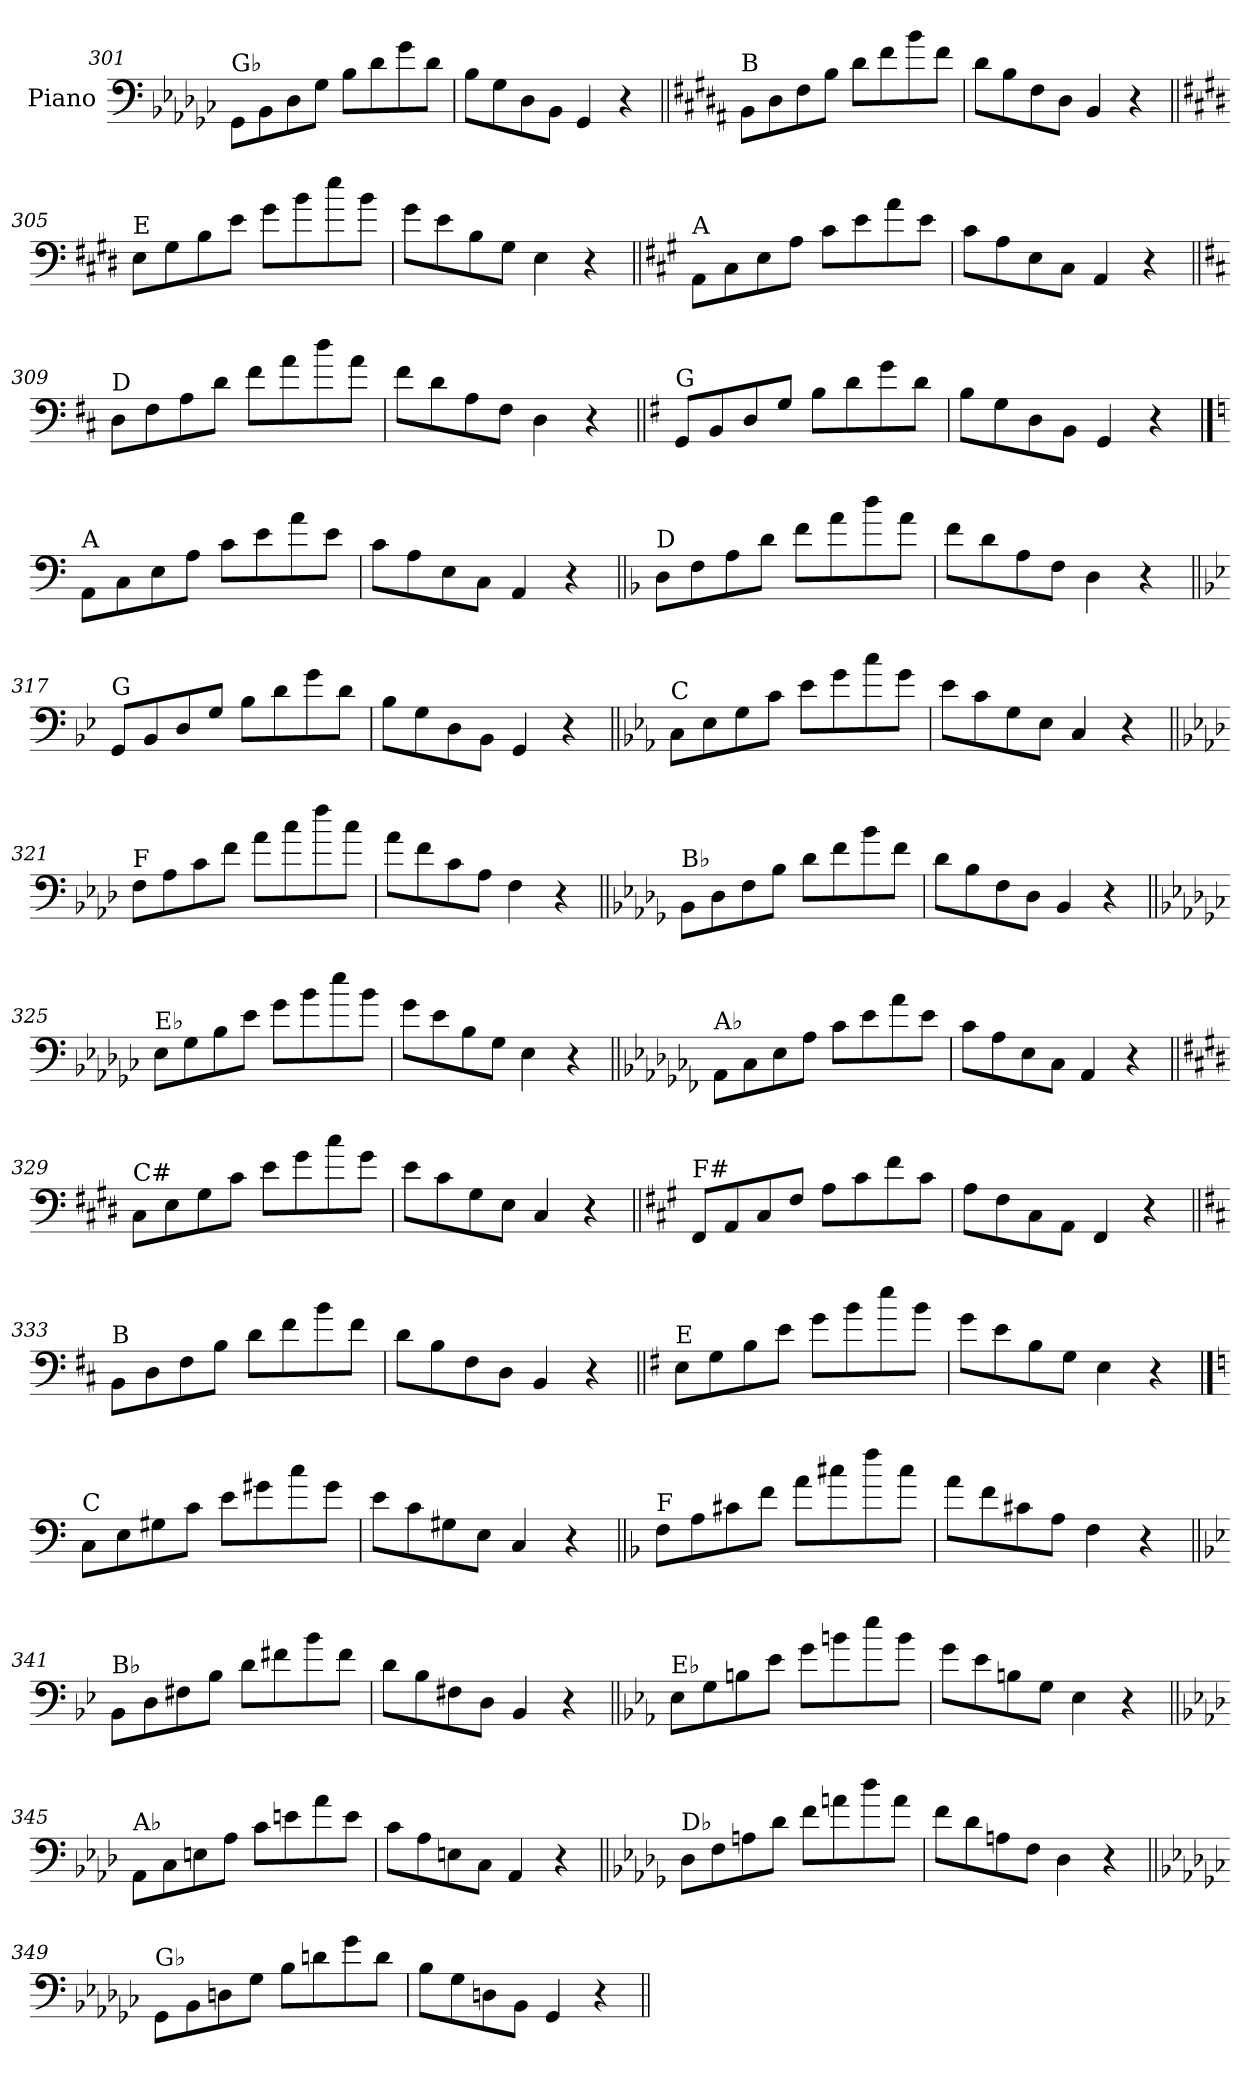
**kern
*part1
*staff1
*I"Piano
*I'Pno.
!!LO:LB:g=z
*clefF4
*k[b-e-a-d-g-c-]
=301
!LO:TX:a:t=G♭
8GG-\L
8BB-\
8D-\
8G-\J
8B-\L
8d-\
8g-\
8d-\J
=302
8B-\L
8G-\
8D-\
8BB-\J
4GG-/
4r
=303||
*k[f#c#g#d#a#]
!LO:TX:a:t=B
8BB\L
8D#\
8F#\
8B\J
8d#\L
8f#\
8b\
8f#\J
=304
8d#\L
8B\
8F#\
8D#\J
4BB/
4r
=305||
*k[f#c#g#d#]
!LO:TX:a:t=E
8E\L
8G#\
8B\
8e\J
8g#\L
8b\
8ee\
8b\J
=306
8g#\L
8e\
8B\
8G#\J
4E\
4r
!!LO:LB:g=z
=307||
*k[f#c#g#]
!LO:TX:a:t=A
8AA\L
8C#\
8E\
8A\J
8c#\L
8e\
8a\
8e\J
=308
8c#\L
8A\
8E\
8C#\J
4AA/
4r
=309||
*k[f#c#]
!LO:TX:a:t=D
8D\L
8F#\
8A\
8d\J
8f#\L
8a\
8dd\
8a\J
=310
8f#\L
8d\
8A\
8F#\J
4D\
4r
=311||
*k[f#]
!LO:TX:a:t=G
8GG/L
8BB/
8D/
8G/J
8B\L
8d\
8g\
8d\J
=312
8B\L
8G\
8D\
8BB\J
4GG/
4r
!!LO:LB:g=z
==313
*k[]
!LO:TX:a:t=A
8AA\L
8C\
8E\
8A\J
8c\L
8e\
8a\
8e\J
=314
8c\L
8A\
8E\
8C\J
4AA/
4r
=315||
*k[b-]
!LO:TX:a:t=D
8D\L
8F\
8A\
8d\J
8f\L
8a\
8dd\
8a\J
=316
8f\L
8d\
8A\
8F\J
4D\
4r
=317||
*k[b-e-]
!LO:TX:a:t=G
8GG/L
8BB-/
8D/
8G/J
8B-\L
8d\
8g\
8d\J
=318
8B-\L
8G\
8D\
8BB-\J
4GG/
4r
!!LO:LB:g=z
=319||
*k[b-e-a-]
!LO:TX:a:t=C
8C\L
8E-\
8G\
8c\J
8e-\L
8g\
8cc\
8g\J
=320
8e-\L
8c\
8G\
8E-\J
4C/
4r
=321||
*k[b-e-a-d-]
!LO:TX:a:t=F
8F\L
8A-\
8c\
8f\J
8a-\L
8cc\
8ff\
8cc\J
=322
8a-\L
8f\
8c\
8A-\J
4F\
4r
=323||
*k[b-e-a-d-g-]
!LO:TX:a:t=B♭
8BB-\L
8D-\
8F\
8B-\J
8d-\L
8f\
8b-\
8f\J
=324
8d-\L
8B-\
8F\
8D-\J
4BB-/
4r
!!LO:LB:g=z
=325||
*k[b-e-a-d-g-c-]
!LO:TX:a:t=E♭
8E-\L
8G-\
8B-\
8e-\J
8g-\L
8b-\
8ee-\
8b-\J
=326
8g-\L
8e-\
8B-\
8G-\J
4E-\
4r
=327||
*k[b-e-a-d-g-c-f-]
!LO:TX:a:t=A♭
8AA-\L
8C-\
8E-\
8A-\J
8c-\L
8e-\
8a-\
8e-\J
=328
8c-\L
8A-\
8E-\
8C-\J
4AA-/
4r
=329||
*k[f#c#g#d#]
!LO:TX:a:t=C#
8C#\L
8E\
8G#\
8c#\J
8e\L
8g#\
8cc#\
8g#\J
=330
8e\L
8c#\
8G#\
8E\J
4C#/
4r
!!LO:LB:g=z
=331||
*k[f#c#g#]
!LO:TX:a:t=F#
8FF#/L
8AA/
8C#/
8F#/J
8A\L
8c#\
8f#\
8c#\J
=332
8A\L
8F#\
8C#\
8AA\J
4FF#/
4r
=333||
*k[f#c#]
!LO:TX:a:t=B
8BB\L
8D\
8F#\
8B\J
8d\L
8f#\
8b\
8f#\J
=334
8d\L
8B\
8F#\
8D\J
4BB/
4r
=335||
*k[f#]
!LO:TX:a:t=E
8E\L
8G\
8B\
8e\J
8g\L
8b\
8ee\
8b\J
=336
8g\L
8e\
8B\
8G\J
4E\
4r
!!LO:PB:g=z
==337
*k[]
!LO:TX:a:t=C
8C\L
8E\
8G#X\
8c\J
8e\L
8g#X\
8cc\
8g#\J
=338
8e\L
8c\
8G#X\
8E\J
4C/
4r
=339||
*k[b-]
!LO:TX:a:t=F
8F\L
8A\
8c#X\
8f\J
8a\L
8cc#X\
8ff\
8cc#\J
=340
8a\L
8f\
8c#X\
8A\J
4F\
4r
=341||
*k[b-e-]
!LO:TX:a:t=B♭
8BB-\L
8D\
8F#X\
8B-\J
8d\L
8f#X\
8b-\
8f#\J
=342
8d\L
8B-\
8F#X\
8D\J
4BB-/
4r
!!LO:LB:g=z
=343||
*k[b-e-a-]
!LO:TX:a:t=E♭
8E-\L
8G\
8Bn\
8e-\J
8g\L
8bn\
8ee-\
8b\J
=344
8g\L
8e-\
8Bn\
8G\J
4E-\
4r
=345||
*k[b-e-a-d-]
!LO:TX:a:t=A♭
8AA-\L
8C\
8En\
8A-\J
8c\L
8en\
8a-\
8e\J
=346
8c\L
8A-\
8En\
8C\J
4AA-/
4r
=347||
*k[b-e-a-d-g-]
!LO:TX:a:t=D♭
8D-\L
8F\
8An\
8d-\J
8f\L
8an\
8dd-\
8a\J
=348
8f\L
8d-\
8An\
8F\J
4D-\
4r
!!LO:LB:g=z
=349||
*k[b-e-a-d-g-c-]
!LO:TX:a:t=G♭
8GG-\L
8BB-\
8Dn\
8G-\J
8B-\L
8dn\
8g-\
8d\J
=350
8B-\L
8G-\
8Dn\
8BB-\J
4GG-/
4r
=||
*-
